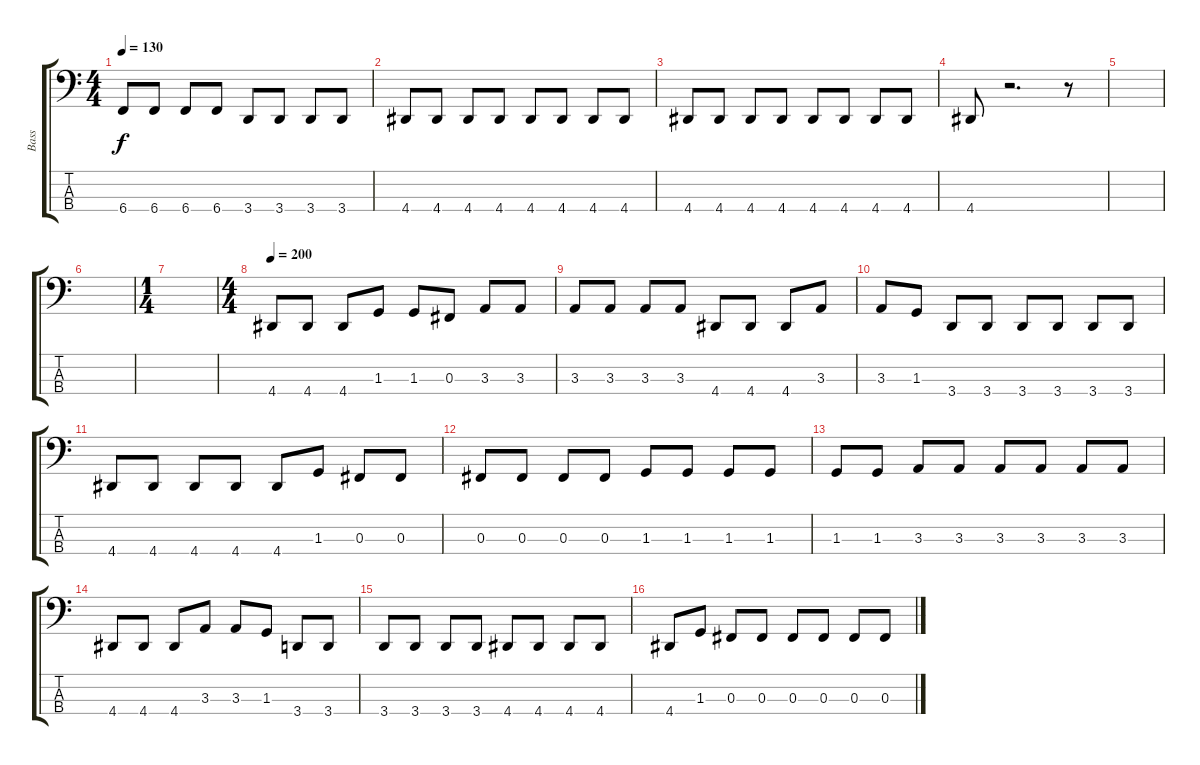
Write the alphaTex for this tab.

\track ("Bass" "Bass") {instrument electricbasspick}
\staff {score tabs}
\tuning (E2 B1 Gb1 B0) {hide}
\ts (4 4)
\tempo 130
\clef f4
\ks c
6.4.8{dy f} 6.4.8 6.4.8 6.4.8 3.4.8 3.4.8 3.4.8 3.4.8 |
4.4.8 4.4.8 4.4.8 4.4.8 4.4.8 4.4.8 4.4.8 4.4.8 |
4.4.8 4.4.8 4.4.8 4.4.8 4.4.8 4.4.8 4.4.8 4.4.8 |
4.4.8 r.2{d} r.8 |
|
|
\ts (1 4)
|
\ts (4 4)
\tempo 200
4.4.8 4.4.8 4.4.8 1.3.8 1.3.8 0.3.8 3.3.8 3.3.8 |
3.3.8 3.3.8 3.3.8 3.3.8 4.4.8 4.4.8 4.4.8 3.3.8 |
3.3.8 1.3.8 3.4.8 3.4.8 3.4.8 3.4.8 3.4.8 3.4.8 |
4.4.8 4.4.8 4.4.8 4.4.8 4.4.8 1.3.8 0.3.8 0.3.8 |
0.3.8 0.3.8 0.3.8 0.3.8 1.3.8 1.3.8 1.3.8 1.3.8 |
1.3.8 1.3.8 3.3.8 3.3.8 3.3.8 3.3.8 3.3.8 3.3.8 |
4.4.8 4.4.8 4.4.8 3.3.8 3.3.8 1.3.8 3.4.8 3.4.8 |
3.4.8 3.4.8 3.4.8 3.4.8 4.4.8 4.4.8 4.4.8 4.4.8 |
4.4.8 1.3.8 0.3.8 0.3.8 0.3.8 0.3.8 0.3.8 0.3.8
